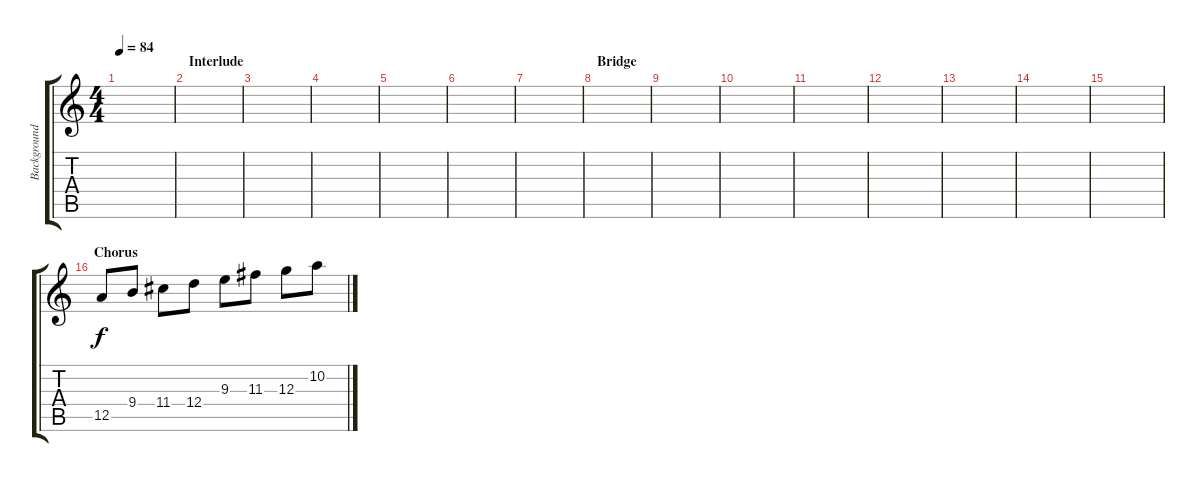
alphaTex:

\track ("Background Guitar II (+Delay)" "Background") {instrument overdrivenguitar}
\staff {score tabs}
\tuning (E4 B3 G3 D3 A2 E2) {hide}
\ts (4 4)
\tempo 84
\clef g2
\ks c
|
\section ("" "Interlude")
|
|
|
|
|
|
\section ("" "Bridge")
|
|
|
|
|
|
|
|
\section ("" "Chorus")
12.5.8 9.4.8 11.4.8 12.4.8 9.3.8 11.3.8 12.3.8 10.2.8
